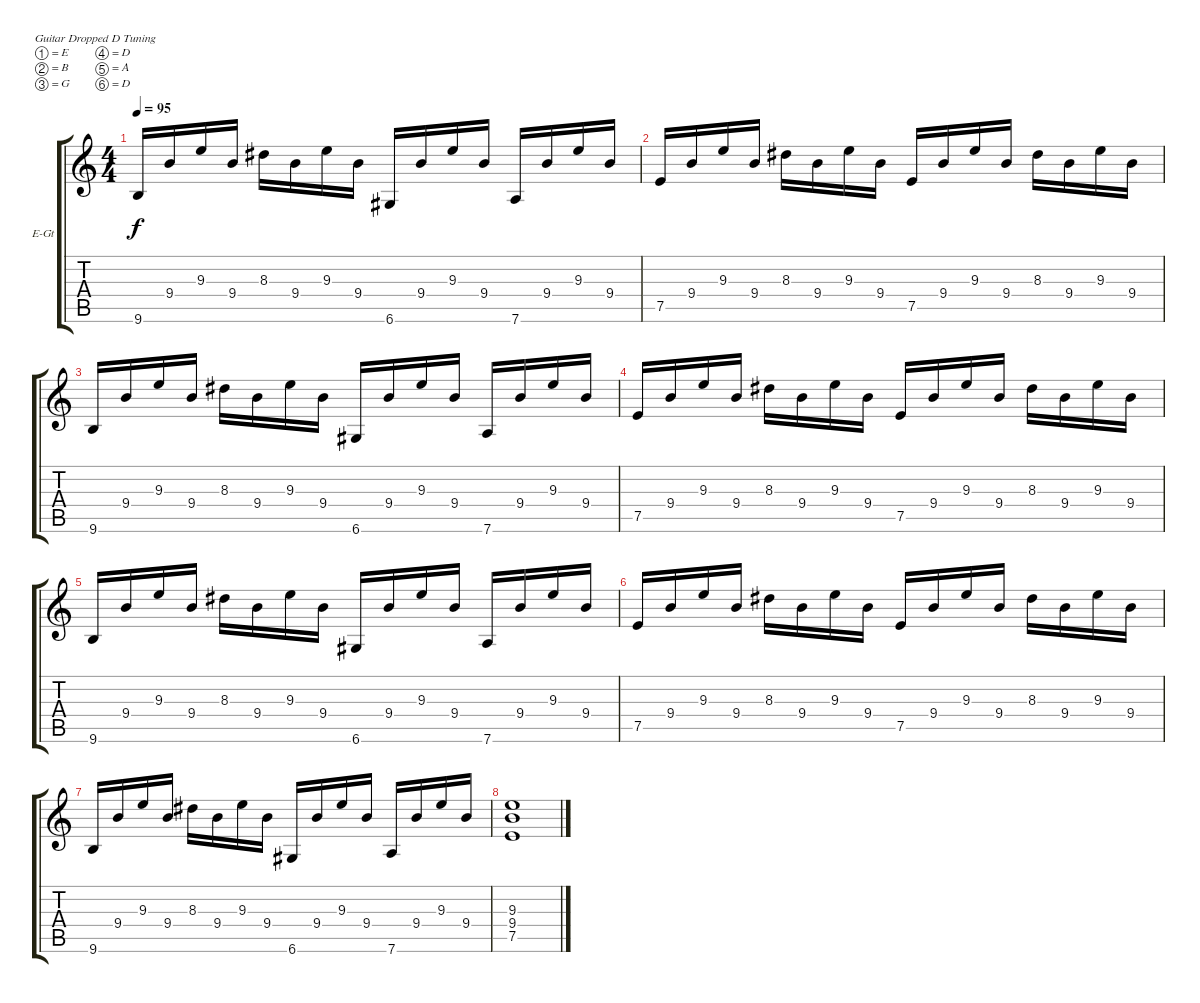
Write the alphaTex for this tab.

\bracketExtendMode groupsimilarinstruments
\firstSystemTrackNameOrientation horizontal
\otherSystemsTrackNameOrientation horizontal
\track ("Guitar 1" "E-Gt") {instrument overdrivenguitar}
\staff {score tabs}
\tuning (E4 B3 G3 D3 A2 D2)
\ts (4 4)
\tempo 95
\clef g2
\ks c
9.6.16{dy f} 9.4.16 9.3.16 9.4.16 8.3.16 9.4.16 9.3.16 9.4.16 6.6.16 9.4.16 9.3.16 9.4.16 7.6.16 9.4.16 9.3.16 9.4.16 |
7.5.16 9.4.16 9.3.16 9.4.16 8.3.16 9.4.16 9.3.16 9.4.16 7.5.16 9.4.16 9.3.16 9.4.16 8.3.16 9.4.16 9.3.16 9.4.16 |
9.6.16 9.4.16 9.3.16 9.4.16 8.3.16 9.4.16 9.3.16 9.4.16 6.6.16 9.4.16 9.3.16 9.4.16 7.6.16 9.4.16 9.3.16 9.4.16 |
7.5.16 9.4.16 9.3.16 9.4.16 8.3.16 9.4.16 9.3.16 9.4.16 7.5.16 9.4.16 9.3.16 9.4.16 8.3.16 9.4.16 9.3.16 9.4.16 |
9.6.16 9.4.16 9.3.16 9.4.16 8.3.16 9.4.16 9.3.16 9.4.16 6.6.16 9.4.16 9.3.16 9.4.16 7.6.16 9.4.16 9.3.16 9.4.16 |
7.5.16 9.4.16 9.3.16 9.4.16 8.3.16 9.4.16 9.3.16 9.4.16 7.5.16 9.4.16 9.3.16 9.4.16 8.3.16 9.4.16 9.3.16 9.4.16 |
9.6.16 9.4.16 9.3.16 9.4.16 8.3.16 9.4.16 9.3.16 9.4.16 6.6.16 9.4.16 9.3.16 9.4.16 7.6.16 9.4.16 9.3.16 9.4.16 |
(9.3 9.4 7.5).1
